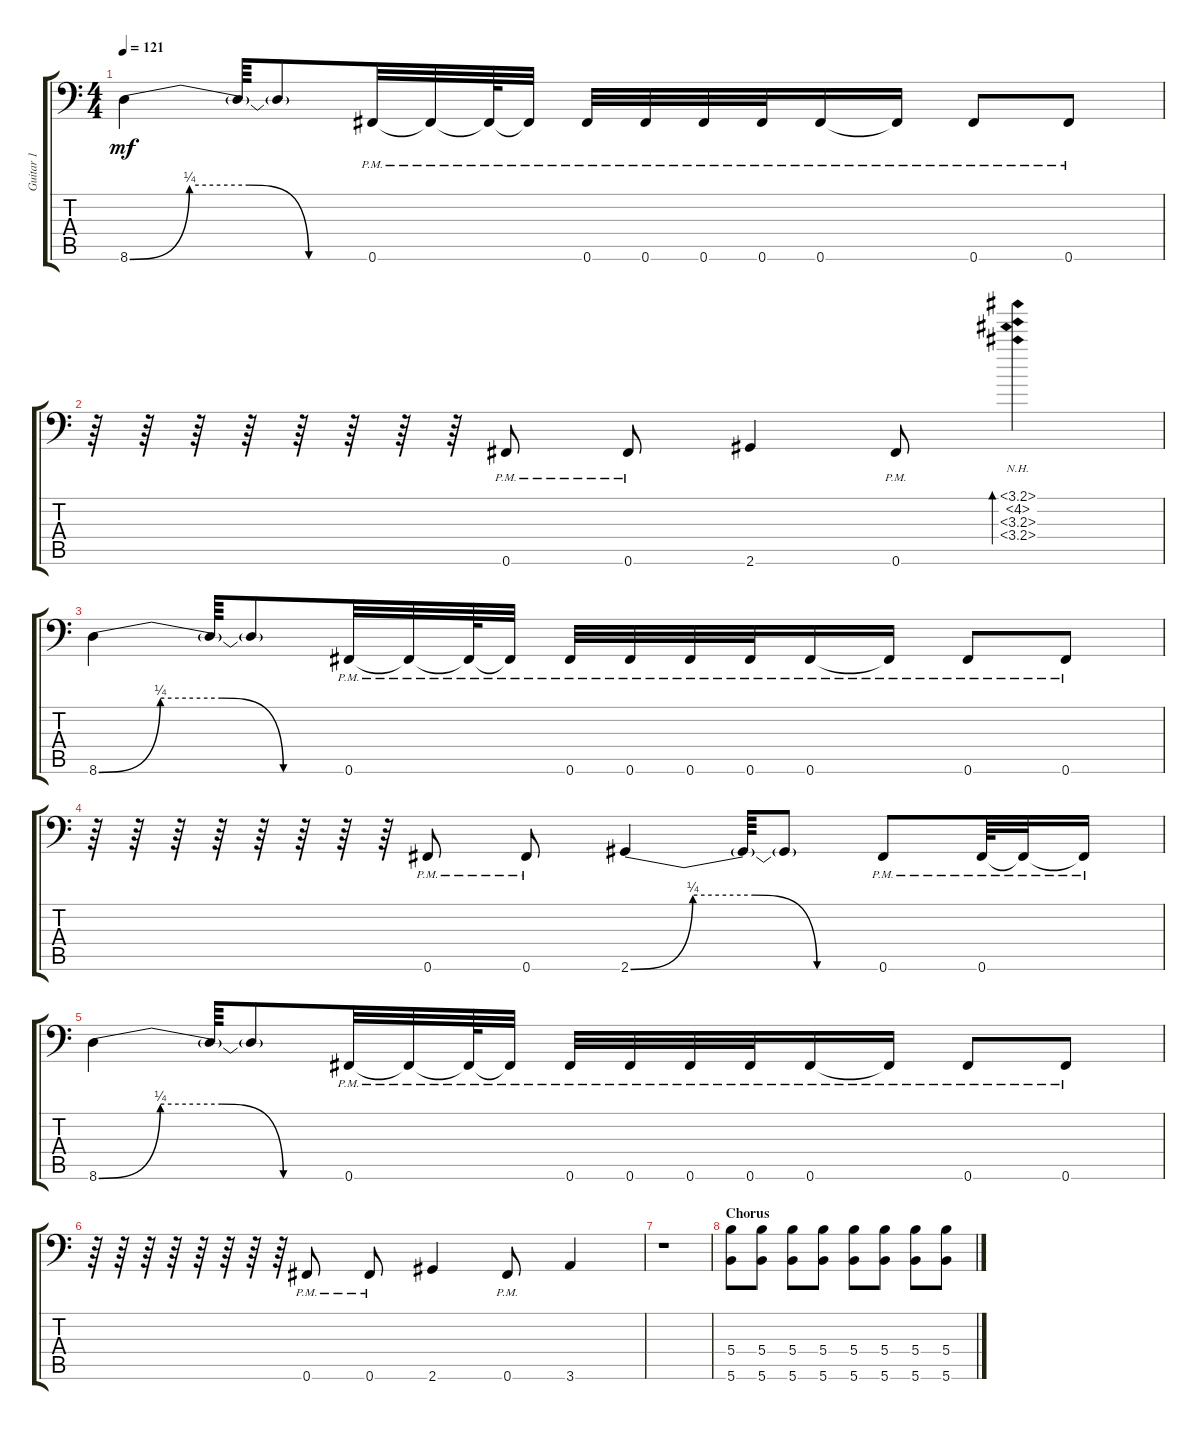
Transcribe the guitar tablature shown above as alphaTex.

\track ("Guitar 1" "Guitar 1") {instrument distortionguitar}
\staff {score tabs}
\tuning (Ab3 Eb3 B2 Gb2 Db2 Gb1) {hide}
\ts (4 4)
\tempo 121
\clef f4
\ks c
8.6{be (custom 0 0 15 1 30 1 45 0 60 0)}.4{dy mf} 8.6{t}.64 8.6{t}.8 0.6{pm}.32 0.6{pm t}.32 0.6{pm t}.64 0.6{pm t}.32 0.6{pm}.32 0.6{pm}.32 0.6{pm}.32 0.6{pm}.32 0.6{pm}.16 0.6{pm t}.16 0.6{pm}.8 0.6{pm}.8 |
r.64 r.64 r.64 r.64 r.64 r.64 r.64 r.64 0.6{pm}.8 0.6{pm}.8 2.6.4 0.6{pm}.8 (3.1{nh} 4.2{nh} 3.3{nh} 3.4{nh}).4{bd 120} |
8.6{be (custom 0 0 15 1 30 1 45 0 60 0)}.4 8.6{t}.64 8.6{t}.8 0.6{pm}.32 0.6{pm t}.32 0.6{pm t}.64 0.6{pm t}.32 0.6{pm}.32 0.6{pm}.32 0.6{pm}.32 0.6{pm}.32 0.6{pm}.16 0.6{pm t}.16 0.6{pm}.8 0.6{pm}.8 |
r.64 r.64 r.64 r.64 r.64 r.64 r.64 r.64 0.6{pm}.8 0.6{pm}.8 2.6{be (custom 0 0 15 1 30 1 45 0 60 0)}.4 2.6{t}.64 2.6{t}.8 0.6{pm}.8 0.6{pm}.64 0.6{pm t}.32 0.6{pm t}.16 |
8.6{be (custom 0 0 15 1 30 1 45 0 60 0)}.4 8.6{t}.64 8.6{t}.8 0.6{pm}.32 0.6{pm t}.32 0.6{pm t}.64 0.6{pm t}.32 0.6{pm}.32 0.6{pm}.32 0.6{pm}.32 0.6{pm}.32 0.6{pm}.16 0.6{pm t}.16 0.6{pm}.8 0.6{pm}.8 |
r.64 r.64 r.64 r.64 r.64 r.64 r.64 r.64 0.6{pm}.8 0.6{pm}.8 2.6.4 0.6{pm}.8 3.6.4 |
r.1 |
\section ("" "Chorus")
(5.4 5.6).8 (5.4 5.6).8 (5.4 5.6).8 (5.4 5.6).8 (5.4 5.6).8 (5.4 5.6).8 (5.4 5.6).8 (5.4 5.6).8
